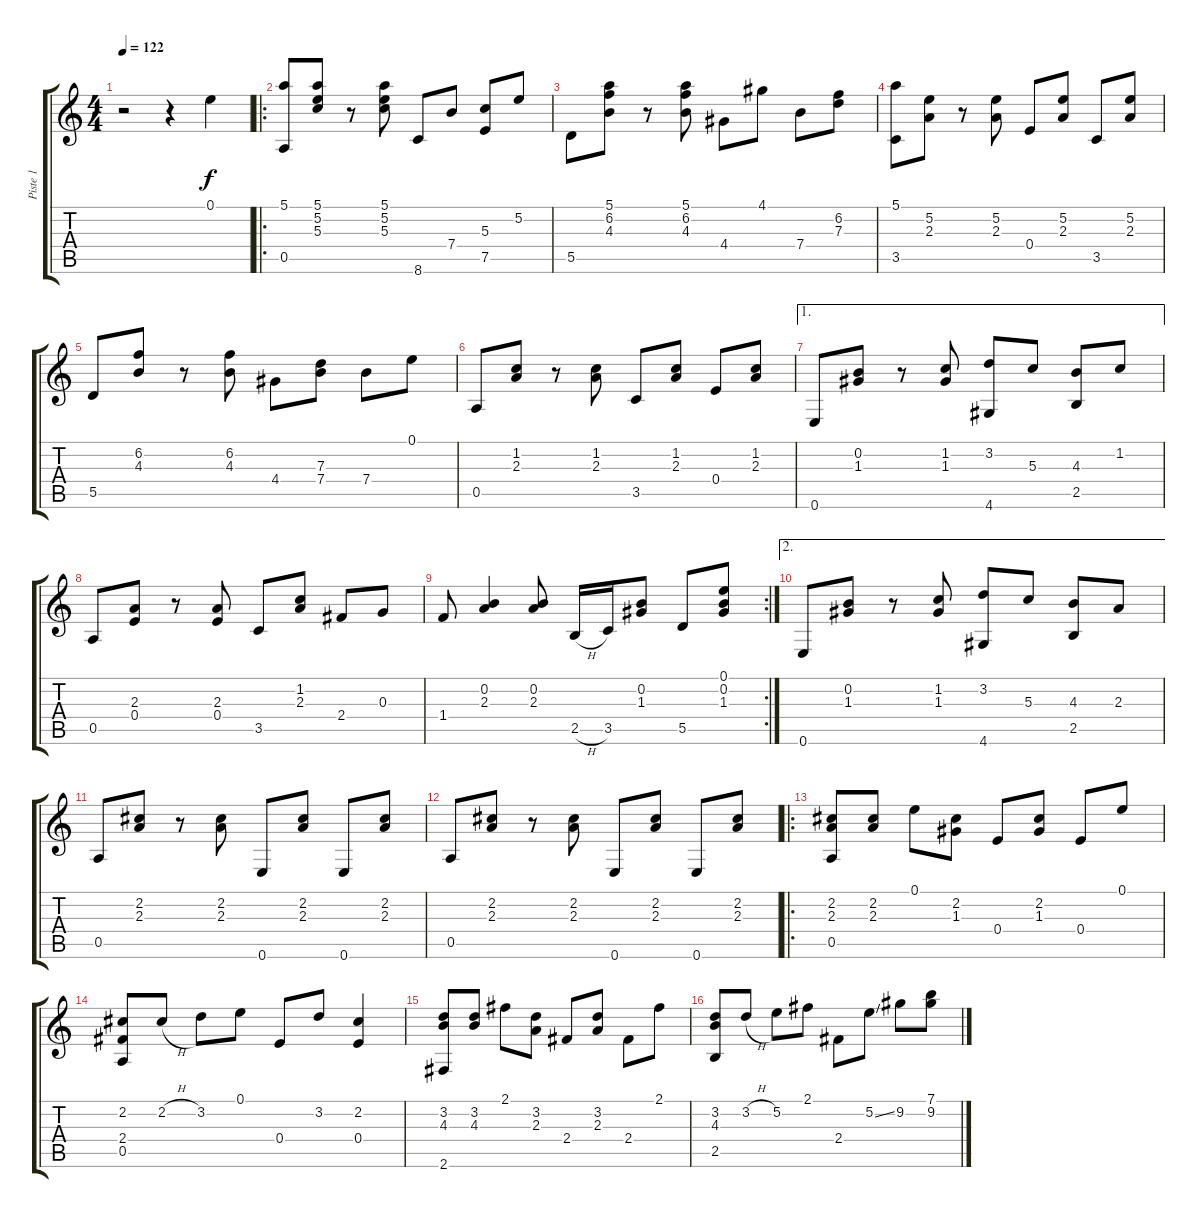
\track ("Piste 1" "Piste 1") {instrument acousticguitarsteel}
\staff {score tabs}
\tuning (E4 B3 G3 E3 A2 E2) {hide}
\ts (4 4)
\tempo 122
\clef g2
\ks c
r.2{dy f instrument acousticguitarsteel} r.4 0.1.4 |
\ro
(5.1 0.5).8 (5.1 5.2 5.3).8 r.8 (5.1 5.2 5.3).8 8.6.8 7.4.8 (5.3 7.5).8 5.2.8 |
5.5.8 (5.1 6.2 4.3).8 r.8 (5.1 6.2 4.3).8 4.4.8 4.1.8 7.4.8 (6.2 7.3).8 |
(5.1 3.5).8 (5.2 2.3).8 r.8 (5.2 2.3).8 0.4.8 (5.2 2.3).8 3.5.8 (5.2 2.3).8 |
5.5.8 (6.2 4.3).8 r.8 (6.2 4.3).8 4.4.8 (7.3 7.4).8 7.4.8 0.1.8 |
0.5.8 (1.2 2.3).8 r.8 (1.2 2.3).8 3.5.8 (1.2 2.3).8 0.4.8 (1.2 2.3).8 |
\ae 1
0.6.8 (0.2 1.3).8 r.8 (1.2 1.3).8 (3.2 4.6).8 5.3.8 (4.3 2.5).8 1.2.8 |
0.5.8 (2.3 0.4).8 r.8 (2.3 0.4).8 3.5.8 (1.2 2.3).8 2.4.8 0.3.8 |
\rc 2
1.4.8 (0.2 2.3).4 (0.2 2.3).8 2.5{h}.16 3.5.16 (0.2 1.3).8 5.5.8 (0.1 0.2 1.3).8 |
\ae 2
0.6.8 (0.2 1.3).8 r.8 (1.2 1.3).8 (3.2 4.6).8 5.3.8 (4.3 2.5).8 2.3.8 |
0.5.8 (2.2 2.3).8 r.8 (2.2 2.3).8 0.6.8 (2.2 2.3).8 0.6.8 (2.2 2.3).8 |
0.5.8 (2.2 2.3).8 r.8 (2.2 2.3).8 0.6.8 (2.2 2.3).8 0.6.8 (2.2 2.3).8 |
\ro
(2.2 2.3 0.5).8 (2.2 2.3).8 0.1.8 (2.2 1.3).8 0.4.8 (2.2 1.3).8 0.4.8 0.1.8 |
(2.2 2.4 0.5).8 2.2{h}.8 3.2.8 0.1.8 0.4.8 3.2.8 (2.2 0.4).4 |
(3.2 4.3 2.6).8 (3.2 4.3).8 2.1.8 (3.2 2.3).8 2.4.8 (3.2 2.3).8 2.4.8 2.1.8 |
(3.2 4.3 2.5).8 3.2{h}.8 5.2.8 2.1.8 2.4.8 5.2{ss}.8 9.2.8 (7.1 9.2).8
